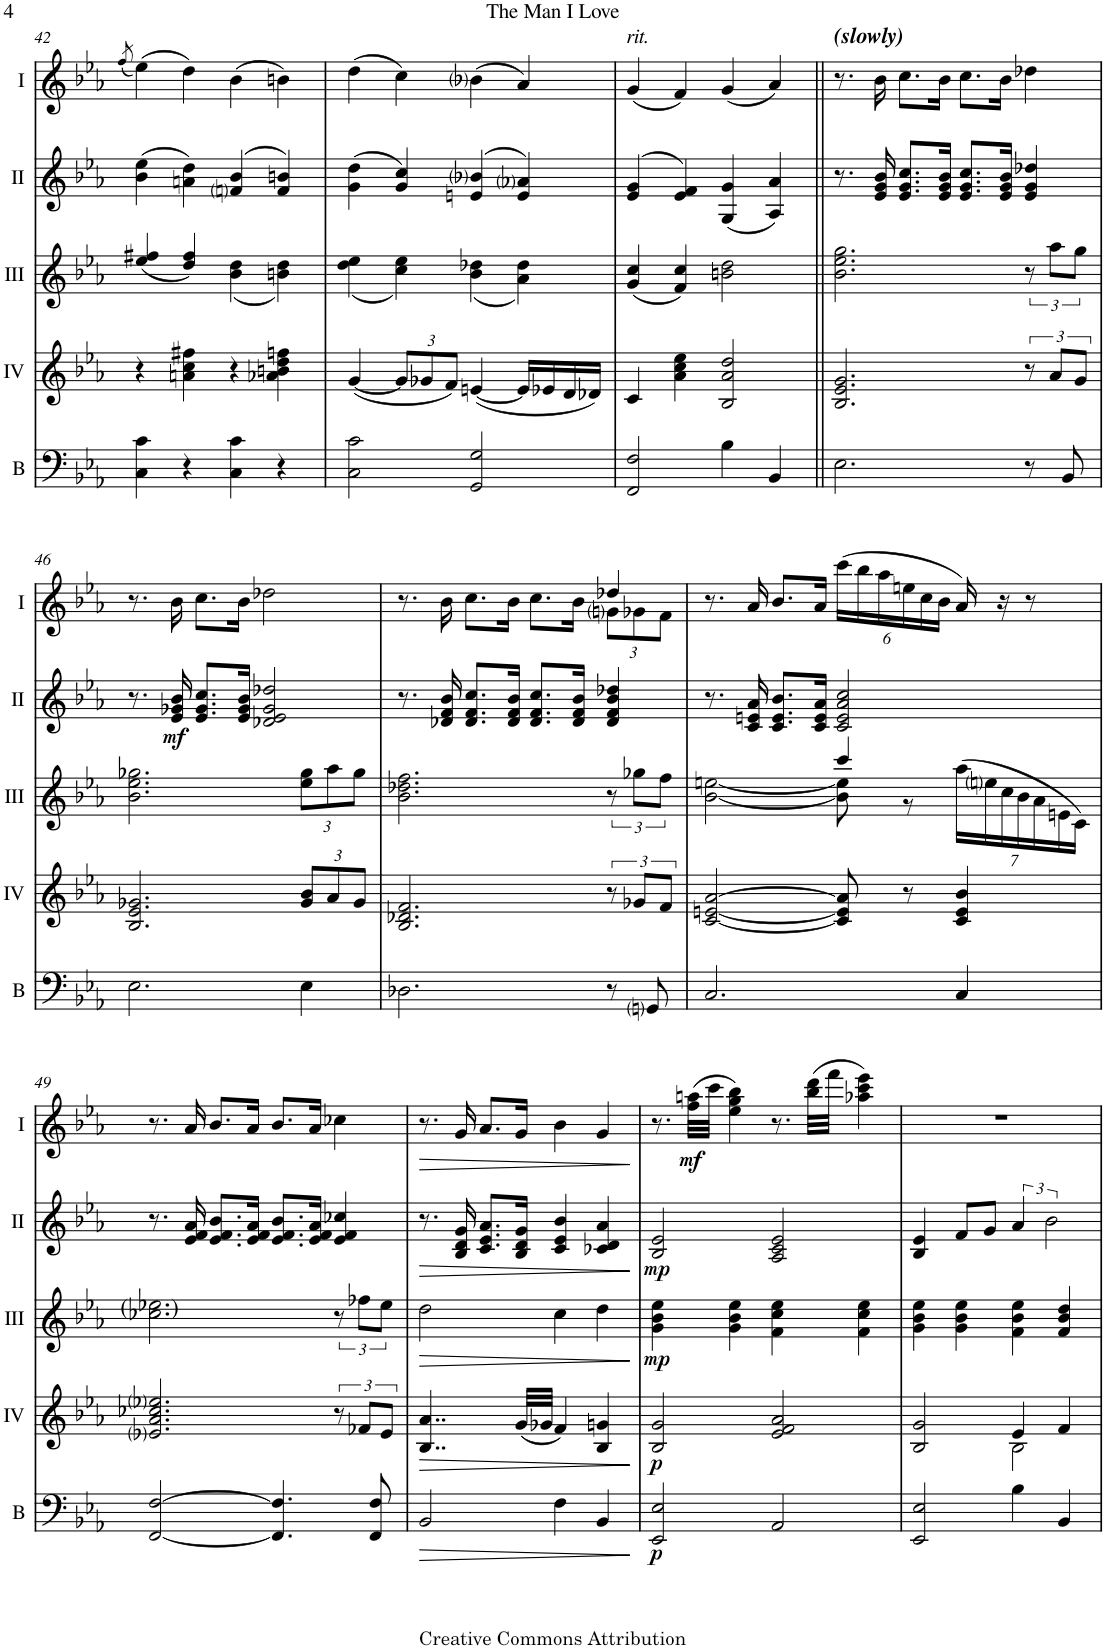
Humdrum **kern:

**kern	**dynam	**kern	**dynam	**kern	**dynam	**kern	**dynam	**kern	**dynam
*part5	*part5	*part4	*part4	*part3	*part3	*part2	*part2	*part1	*part1
*staff5	*staff5	*staff4	*staff4	*staff3	*staff3	*staff2	*staff2	*staff1	*staff1
*I"Bass	*	*I"Acc. 4	*	*I"Acc. 3	*	*I"Acc. 2	*	*I"Acc. 1	*
*I'B	*	*	*	*	*	*	*	*	*
!!LO:PB:g=z
*clefF4	*	*clefG2	*	*clefG2	*	*clefG2	*	*clefG2	*
*Trd7c12	*	*Trd7c12	*	*Trd7c12	*	*	*	*	*
*k[b-e-a-]	*	*k[b-e-a-]	*	*k[b-e-a-]	*	*k[b-e-a-]	*	*k[b-e-a-]	*
*M4/4	*	*M4/4	*	*M4/4	*	*M4/4	*	*M4/4	*
*met(c)	*	*met(c)	*	*met(c)	*	*met(c)	*	*met(c)	*
=42	=42	=42	=42	=42	=42	=42	=42	=42	=42
.	.	.	.	.	.	.	.	(8qff/	.
4C\ 4c\	.	4r	.	(4ee-/ 4ff#X/	.	(4b-\ 4ee-\	.	(4ee-\)	.
4r	.	4an\ 4cc\ 4ff#X\	.	4dd/ 4ff#/)	.	4an\ 4dd\)	.	4dd\)	.
4C\ 4c\	.	4r	.	(<4b-\ 4dd\	.	(>4fni/ 4b-/	.	(4b-\	.
4r	.	4a-X\ 4bn\ 4dd\ 4ffn\	.	4bn\ 4dd\)	.	4f/ 4bn/)	.	4bn\)	.
=43	=43	=43	=43	=43	=43	=43	=43	=43	=43
2C\ 2c\	.	([4g/	.	(<4dd\ 4ee-\	.	(4g\ 4dd\	.	(4dd\	.
*	*	*Xbrackettup	*	*	*	*	*	*	*
.	.	12g/L]	.	4cc\ 4ee-\)	.	4g/ 4cc/)	.	4cc\)	.
.	.	12g-X/	.	.	.	.	.	.	.
.	.	12f/J)	.	.	.	.	.	.	.
2GG/ 2G/	.	([4en/	.	(<4b-\ 4dd-X\	.	(>4en/ 4b-i/	.	(4b-i\	.
.	.	16e/LL]	.	4a-\ 4dd-\)	.	4e/ 4a-i/)	.	4a-/)	.
.	.	16e-X/	.	.	.	.	.	.	.
.	.	16d/	.	.	.	.	.	.	.
.	.	16d-X/JJ)	.	.	.	.	.	.	.
=44	=44	=44	=44	=44	=44	=44	=44	=44	=44
!	!	!	!	!	!	!	!	!LO:TX:a:i:t=rit.	!
2FF/ 2F/	.	4c/	.	(4g/ 4cc/	.	(>4e-/ 4g/	.	(4g/	.
.	.	4a-\ 4cc\ 4ee-\	.	4f/ 4cc/)	.	4e-/ 4f/)	.	4f/)	.
4B-\	.	2B-/ 2a-/ 2dd/	.	2bn\ 2dd\	.	(4G/ 4g/	.	(4g/	.
4BB-/	.	.	.	.	.	4A-/ 4a-/)	.	4a-/)	.
=45||	=45||	=45||	=45||	=45||	=45||	=45||	=45||	=45||	=45||
!	!	!	!	!	!	!	!	!LO:TX:a:Bi:t=(slowly)	!
2.E-\	.	2.B-/ 2.e-/ 2.g/	.	2.b-\ 2.ee-\ 2.gg\	.	8.r	.	8.r	.
.	.	.	.	.	.	16e-/ 16g/ 16b-/	.	16b-\	.
.	.	.	.	.	.	8.e-/ 8.g/ 8.cc/L	.	8.cc\L	.
.	.	.	.	.	.	16e-/ 16g/ 16b-/Jk	.	16b-\Jk	.
.	.	.	.	.	.	8.e-/ 8.g/ 8.cc/L	.	8.cc\L	.
.	.	.	.	.	.	16e-/ 16g/ 16b-/Jk	.	16b-\Jk	.
*	*	*brackettup	*	*	*	*	*	*	*
8r	.	12r	.	12r	.	4e-/ 4g/ 4dd-X/	.	4dd-X\	.
.	.	12a-/L	.	12aa-\L	.	.	.	.	.
8BB-/	.	.	.	.	.	.	.	.	.
.	.	12g/J	.	12gg\J	.	.	.	.	.
!!LO:LB:g=z
=46	=46	=46	=46	=46	=46	=46	=46	=46	=46
2.E-\	.	2.B-/ 2.e-/ 2.g-X/	.	2.b-\ 2.ee-\ 2.gg-X\	.	8.r	.	8.r	.
!	!	!	!	!	!	!	!LO:DY:b	!	!
.	.	.	.	.	.	16e-/ 16g-X/ 16b-/	mf	16b-\	.
.	.	.	.	.	.	8.e-/ 8.g-/ 8.cc/L	.	8.cc\L	.
.	.	.	.	.	.	16e-/ 16g-/ 16b-/Jk	.	16b-\Jk	.
.	.	.	.	.	.	2d-X/ 2e-/ 2g-/ 2dd-X/	.	2dd-X\	.
*	*	*Xbrackettup	*	*Xbrackettup	*	*	*	*	*
4E-\	.	12g-/ 12b-/L	.	12ee-\ 12gg-\L	.	.	.	.	.
.	.	12a-/	.	12aa-\	.	.	.	.	.
.	.	12g-/J	.	12gg-\J	.	.	.	.	.
=47	=47	=47	=47	=47	=47	=47	=47	=47	=47
*	*	*	*	*	*	*	*	*^	*
2.D-X\	.	2.B-/ 2.d-X/ 2.f/	.	2.b-\ 2.dd-X\ 2.ff\	.	8.r	.	8.r	2.ryy	.
.	.	.	.	.	.	16d-X/ 16f/ 16b-/	.	16b-\	.	.
.	.	.	.	.	.	8.d-/ 8.f/ 8.cc/L	.	8.cc\L	.	.
.	.	.	.	.	.	16d-/ 16f/ 16b-/Jk	.	16b-\Jk	.	.
.	.	.	.	.	.	8.d-/ 8.f/ 8.cc/L	.	8.cc\L	.	.
.	.	.	.	.	.	16d-/ 16f/ 16b-/Jk	.	16b-\Jk	.	.
*	*	*brackettup	*	*brackettup	*	*	*	*	*Xbrackettup	*
8r	.	12r	.	12r	.	4d-/ 4f/ 4b-/ 4dd-X/	.	4dd-X/	12gni\L	.
.	.	12g-X/L	.	12gg-X\L	.	.	.	.	12g-X\	.
8GGni/	.	.	.	.	.	.	.	.	.	.
.	.	12f/J	.	12ff\J	.	.	.	.	12f\J	.
*	*	*	*	*	*	*	*	*v	*v	*
=48	=48	=48	=48	=48	=48	=48	=48	=48	=48
*	*	*	*	*^	*	*	*	*	*
2.C/	.	[2c/ [2en/ [2a-/	.	2ryy	[2b-\ [2een\	.	8.r	.	8.r	.
.	.	.	.	.	.	.	16c/ 16en/ 16a-/	.	16a-/	.
.	.	.	.	.	.	.	8.c/ 8.e/ 8.b-/L	.	8.b-/L	.
.	.	.	.	.	.	.	16c/ 16e/ 16a-/Jk	.	16a-/Jk	.
.	.	8c/] 8e/] 8a-/]	.	4ccc/	8b-\] 8ee\]	.	2c/ 2e/ 2a-/ 2cc/	.	(24ccc\LL	.
.	.	.	.	.	.	.	.	.	24bb-\	.
.	.	.	.	.	.	.	.	.	24aa-\	.
.	.	8r	.	.	8r	.	.	.	24een\	.
.	.	.	.	.	.	.	.	.	24cc\	.
.	.	.	.	.	.	.	.	.	24b-\JJ	.
*	*	*	*	*	*Xbrackettup	*	*	*	*	*
4C/	.	4c/ 4e/ 4b-/	.	4ryy	(>28aa-\LL	.	.	.	16a-/)	.
.	.	.	.	.	28eeni\	.	.	.	.	.
.	.	.	.	.	.	.	.	.	16r	.
.	.	.	.	.	28cc\	.	.	.	.	.
.	.	.	.	.	28b-\	.	.	.	.	.
.	.	.	.	.	.	.	.	.	8r	.
.	.	.	.	.	28a-\	.	.	.	.	.
.	.	.	.	.	28en\	.	.	.	.	.
.	.	.	.	.	28c\JJ)	.	.	.	.	.
!!LO:LB:g=z
=49	=49	=49	=49	=49	=49	=49	=49	=49	=49	=49
!	!	!	!	!LO:TX:a:t=(       )	!	!	!	!	!	!
*	*	*	*	*v	*v	*	*	*	*	*
[2FF/ [2F/	.	2.e-i/ 2.a-/ 2.cc-X/ 2.ee-i/	.	2.cc-X\ 2.ee-X\	.	8.r	.	8.r	.
.	.	.	.	.	.	16e-/ 16f/ 16a-/	.	16a-/	.
.	.	.	.	.	.	8.e-/ 8.f/ 8.b-/L	.	8.b-/L	.
.	.	.	.	.	.	16e-/ 16f/ 16a-/Jk	.	16a-/Jk	.
4.FF/] 4.F/]	.	.	.	.	.	8.e-/ 8.f/ 8.b-/L	.	8.b-/L	.
.	.	.	.	.	.	16e-/ 16f/ 16a-/Jk	.	16a-/Jk	.
*	*	*	*	*brackettup	*	*	*	*	*
.	.	12r	.	12r	.	4e-/ 4f/ 4cc-X/	.	4cc-X\	.
.	.	12f-X/L	.	12ff-X\L	.	.	.	.	.
8FF/ 8F/	.	.	.	.	.	.	.	.	.
.	.	12e-/J	.	12ee-\J	.	.	.	.	.
=50	=50	=50	=50	=50	=50	=50	=50	=50	=50
!	!LO:HP:b	!	!LO:HP:b	!	!LO:HP:b	!	!LO:HP:b	!	!LO:HP:b
2BB-/	>	4..B-/ 4..a-/	>	2dd\	>	8.r	>	8.r	>
.	.	.	.	.	.	16B-/ 16d/ 16g/	.	16g/	.
.	.	.	.	.	.	8.c/ 8.e-/ 8.a-/L	.	8.a-/L	.
.	.	(32g/LLL	.	.	.	16B-/ 16d/ 16g/Jk	.	16g/Jk	.
.	.	32g-X/JJJ	.	.	.	.	.	.	.
4F\	.	4f/)	.	4cc\	.	4c/ 4e-/ 4b-/	.	4b-\	.
4BB-/	.	4B-/ 4gn/	.	4dd\	.	4c-X/ 4d/ 4a-/	.	4g/	.
.	]	.	]	.	]	.	]	.	]
=51	=51	=51	=51	=51	=51	=51	=51	=51	=51
!	!LO:DY:b	!	!LO:DY:b	!	!LO:DY:b	!	!LO:DY:b	!	!
2EE-/ 2E-/	p	2B-/ 2g/	p	4g\ 4b-\ 4ee-\	mp	2B-/ 2e-/	mp	8.r	.
!	!	!	!	!	!	!	!	!	!LO:DY:b
.	.	.	.	.	.	.	.	(32ff\ 32aan\LLL	mf
.	.	.	.	.	.	.	.	32ccc\JJJ	.
.	.	.	.	4g\ 4b-\ 4ee-\	.	.	.	4ee-\ 4gg\ 4bb-\)	.
2AA-/	.	2e-/ 2f/ 2a-/	.	4f\ 4cc\ 4ee-\	.	2A-/ 2c/ 2e-/	.	8.r	.
.	.	.	.	.	.	.	.	(32bb-\ 32ddd\LLL	.
.	.	.	.	.	.	.	.	32fff\JJJ	.
.	.	.	.	4f\ 4cc\ 4ee-\	.	.	.	4aa-X\ 4ccc\ 4eee-\)	.
=52	=52	=52	=52	=52	=52	=52	=52	=52	=52
*	*	*^	*	*	*	*	*	*	*
2EE-/ 2E-/	.	2B-/ 2g/	2ryy	.	4g\ 4b-\ 4ee-\	.	4B-/ 4e-/	.	1r	.
.	.	.	.	.	4g\ 4b-\ 4ee-\	.	8f/L	.	.	.
.	.	.	.	.	.	.	8g/J	.	.	.
4B-\	.	4e-/	2B-\	.	4f\ 4b-\ 4ee-\	.	6a-/	.	.	.
.	.	.	.	.	.	.	3b-\	.	.	.
4BB-/	.	4f/	.	.	4f/ 4b-/ 4dd/	.	.	.	.	.
*	*	*v	*v	*	*	*	*	*	*	*
=	=	=	=	=	=	=	=	=	=
*-	*-	*-	*-	*-	*-	*-	*-	*-	*-
